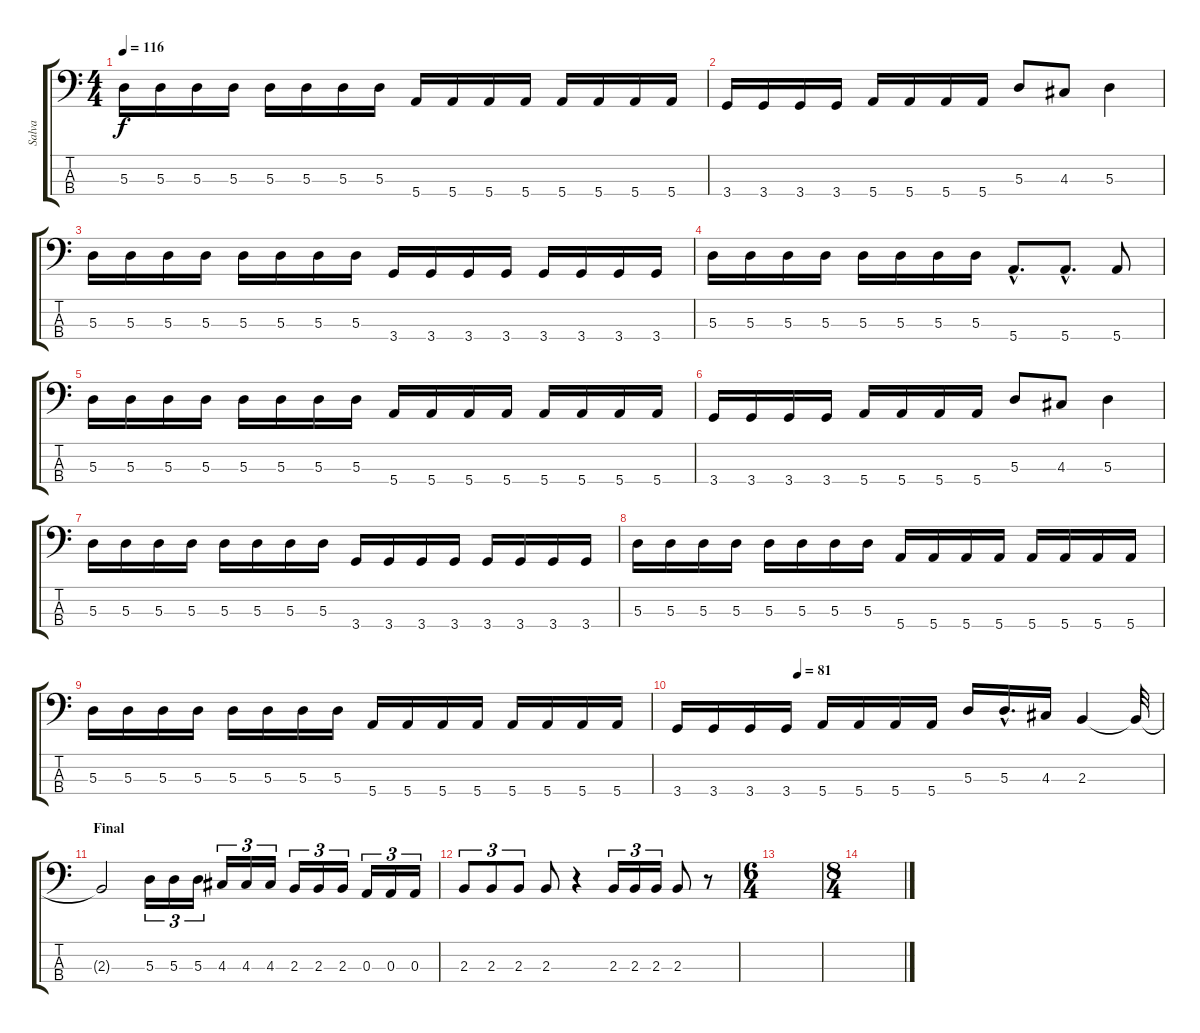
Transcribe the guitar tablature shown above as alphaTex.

\track ("Salva" "Salva") {instrument electricbassfinger}
\staff {score tabs}
\tuning (G2 D2 A1 E1) {hide}
\ts (4 4)
\tempo 116
\clef f4
\ks c
5.3.16{dy f} 5.3.16 5.3.16 5.3.16 5.3.16 5.3.16 5.3.16 5.3.16 5.4.16 5.4.16 5.4.16 5.4.16 5.4.16 5.4.16 5.4.16 5.4.16 |
3.4.16 3.4.16 3.4.16 3.4.16 5.4.16 5.4.16 5.4.16 5.4.16 5.3.8 4.3.8 5.3.4 |
5.3.16 5.3.16 5.3.16 5.3.16 5.3.16 5.3.16 5.3.16 5.3.16 3.4.16 3.4.16 3.4.16 3.4.16 3.4.16 3.4.16 3.4.16 3.4.16 |
5.3.16 5.3.16 5.3.16 5.3.16 5.3.16 5.3.16 5.3.16 5.3.16 5.4{hac}.8{d} 5.4{hac}.8{d} 5.4.8 |
5.3.16 5.3.16 5.3.16 5.3.16 5.3.16 5.3.16 5.3.16 5.3.16 5.4.16 5.4.16 5.4.16 5.4.16 5.4.16 5.4.16 5.4.16 5.4.16 |
3.4.16 3.4.16 3.4.16 3.4.16 5.4.16 5.4.16 5.4.16 5.4.16 5.3.8 4.3.8 5.3.4 |
5.3.16 5.3.16 5.3.16 5.3.16 5.3.16 5.3.16 5.3.16 5.3.16 3.4.16 3.4.16 3.4.16 3.4.16 3.4.16 3.4.16 3.4.16 3.4.16 |
5.3.16 5.3.16 5.3.16 5.3.16 5.3.16 5.3.16 5.3.16 5.3.16 5.4.16 5.4.16 5.4.16 5.4.16 5.4.16 5.4.16 5.4.16 5.4.16 |
5.3.16 5.3.16 5.3.16 5.3.16 5.3.16 5.3.16 5.3.16 5.3.16 5.4.16 5.4.16 5.4.16 5.4.16 5.4.16 5.4.16 5.4.16 5.4.16 |
\tempo (81 0.25)
3.4.16 3.4.16 3.4.16 3.4.16 5.4.16 5.4.16 5.4.16 5.4.16 5.3.16 5.3{hac}.16{d} 4.3.16 2.3.4 2.3{t}.32 |
\section ("" "Final")
2.3{t}.2 5.3.16{tu (3 2)} 5.3.16{tu (3 2)} 5.3.16{tu (3 2)} 4.3.16{tu (3 2)} 4.3.16{tu (3 2)} 4.3.16{tu (3 2)} 2.3.16{tu (3 2)} 2.3.16{tu (3 2)} 2.3.16{tu (3 2)} 0.3.16{tu (3 2)} 0.3.16{tu (3 2)} 0.3.16{tu (3 2)} |
2.3.8{tu (3 2)} 2.3.8{tu (3 2)} 2.3.8{tu (3 2)} 2.3.8 r.4 2.3.16{tu (3 2)} 2.3.16{tu (3 2)} 2.3.16{tu (3 2)} 2.3.8 r.8 |
\ts (6 4)
|
\ts (8 4)
